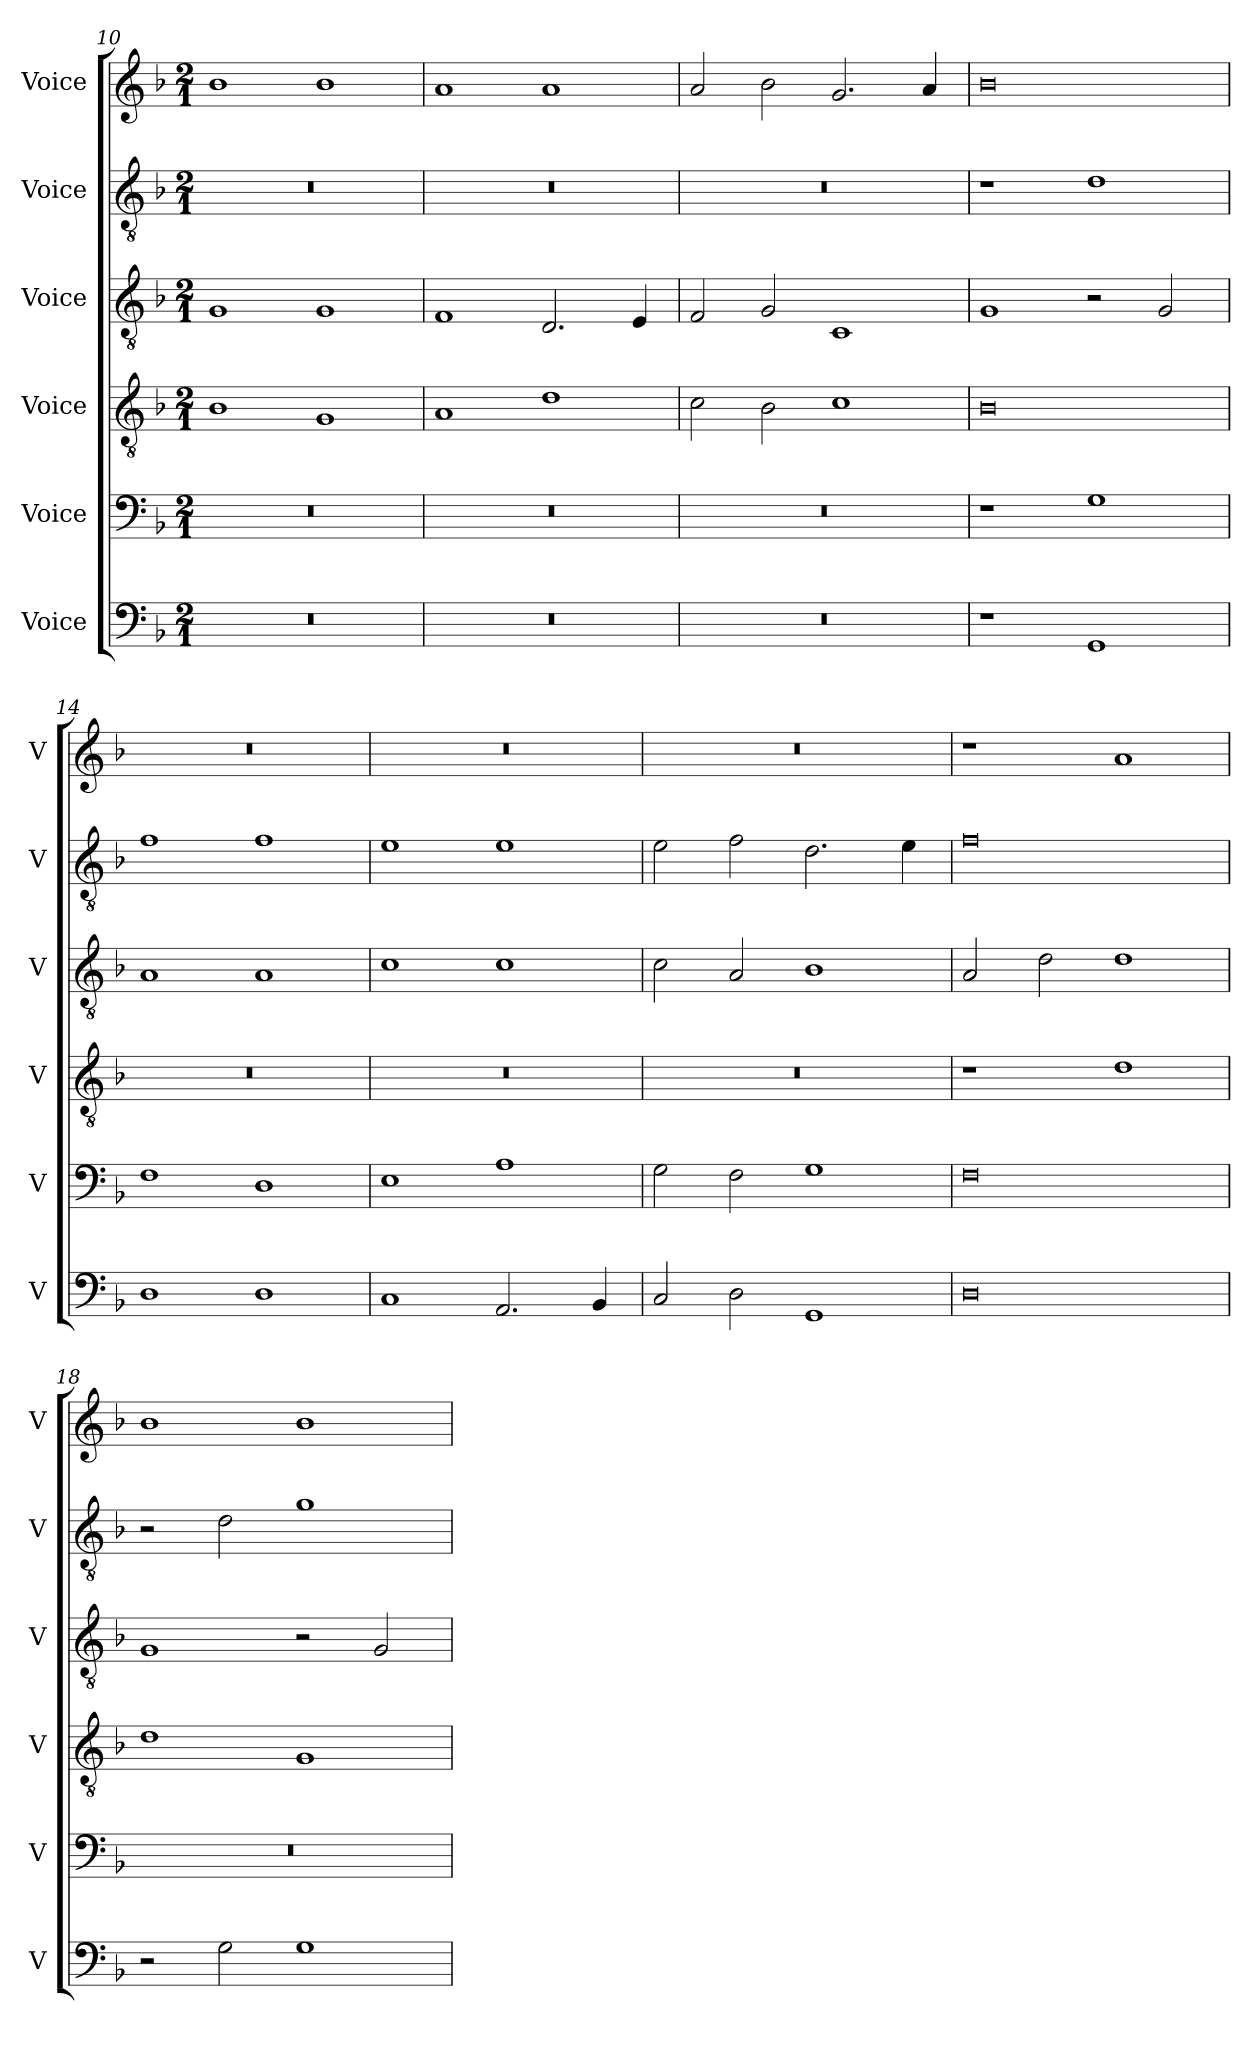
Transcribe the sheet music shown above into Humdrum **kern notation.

**kern	**kern	**kern	**kern	**kern	**kern
*part6	*part5	*part4	*part3	*part2	*part1
*staff6	*staff5	*staff4	*staff3	*staff2	*staff1
*I"Voice	*I"Voice	*I"Voice	*I"Voice	*I"Voice	*I"Voice
*I'V	*I'V	*I'V	*I'V	*I'V	*I'V
*clefF4	*clefF4	*clefGv2	*clefGv2	*clefGv2	*clefG2
*k[b-]	*k[b-]	*k[b-]	*k[b-]	*k[b-]	*k[b-]
*M2/1	*M2/1	*M2/1	*M2/1	*M2/1	*M2/1
=10	=10	=10	=10	=10	=10
0r	0r	1B-	1G	0r	1b-
.	.	1G	1G	.	1b-
=11	=11	=11	=11	=11	=11
0r	0r	1A	1F	0r	1a
.	.	1d	2.D/	.	1a
.	.	.	4E/	.	.
=12	=12	=12	=12	=12	=12
0r	0r	2c\	2F/	0r	2a/
.	.	2B-\	2G/	.	2b-\
.	.	1c	1C	.	2.g/
.	.	.	.	.	4a/
!!LO:LB:g=z
=13	=13	=13	=13	=13	=13
1r	1r	0B-	1G	1r	0b-
1GG	1G	.	2r	1d	.
.	.	.	2G/	.	.
=14	=14	=14	=14	=14	=14
1D	1F	0r	1A	1f	0r
1D	1D	.	1A	1f	.
=15	=15	=15	=15	=15	=15
1C	1E	0r	1c	1e	0r
2.AA/	1A	.	1c	1e	.
4BB-/	.	.	.	.	.
=16	=16	=16	=16	=16	=16
2C/	2G\	0r	2c\	2e\	0r
2D\	2F\	.	2A/	2f\	.
1GG	1G	.	1B-	2.d\	.
.	.	.	.	4e\	.
!!LO:PB:g=z
=17	=17	=17	=17	=17	=17
0D	0F	1r	2A/	0f	1r
.	.	.	2d\	.	.
.	.	1d	1d	.	1a
=18	=18	=18	=18	=18	=18
2r	0r	1d	1G	2r	1b-
2G\	.	.	.	2d\	.
1G	.	1G	2r	1g	1b-
.	.	.	2G/	.	.
=	=	=	=	=	=
*-	*-	*-	*-	*-	*-
